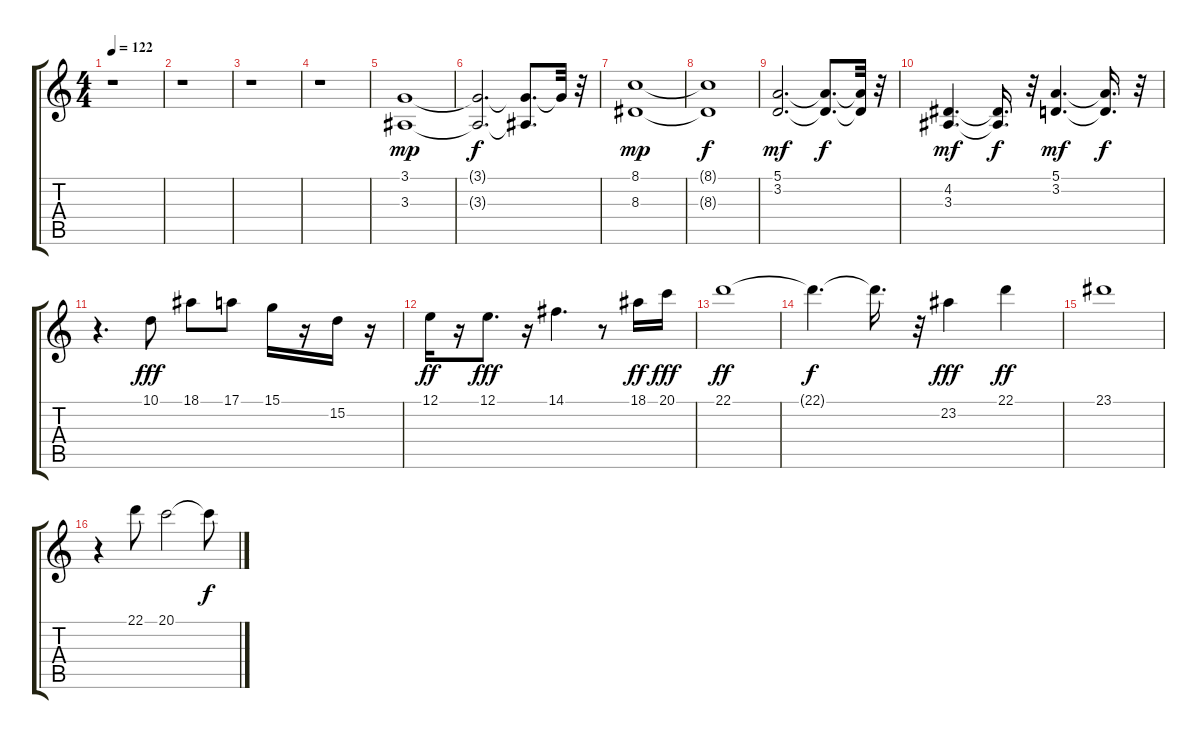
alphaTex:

\track "" {instrument stringensemble1}
\staff {score tabs}
\tuning (E4 B3 G3 D3 A2 E2) {hide}
\ts (4 4)
\tempo 122
\clef g2
\ks c
r.1{dy f} |
r.1 |
r.1 |
r.1 |
(3.1 3.3).1{dy mp} |
(3.1{t} 3.3{t}).2{d dy f} (3.1{t} 3.3{t}).8{d} 3.1{t}.32 r.32 |
(8.1 8.3).1{dy mp} |
(8.1{t} 8.3{t}).1{dy f} |
(5.1 3.2).2{d dy mf} (5.1{t} 3.2{t}).8{d dy f} (5.1{t} 3.2{t}).32 r.32 |
(4.2 3.3).4{d dy mf} (4.2{t} 3.3{t}).16{d dy f} r.32 (5.1 3.2).4{d dy mf} (5.1{t} 3.2{t}).16{d dy f} r.32 |
r.4{d} 10.1.8{dy fff} 18.1.8 17.1.8 15.1.16 r.16 15.2.16 r.16 |
12.1.16{dy ff} r.16 12.1.8{d dy fff} r.16 14.1.4{d} r.8 18.1.16{dy ff} 20.1.16{dy fff} |
22.1.1{dy ff} |
22.1{t}.4{d dy f} 22.1{t}.16{d} r.32 23.2.4{dy fff} 22.1.4{dy ff} |
23.1.1 |
r.4 22.1.8 20.1.2 20.1{t}.8{dy f}
